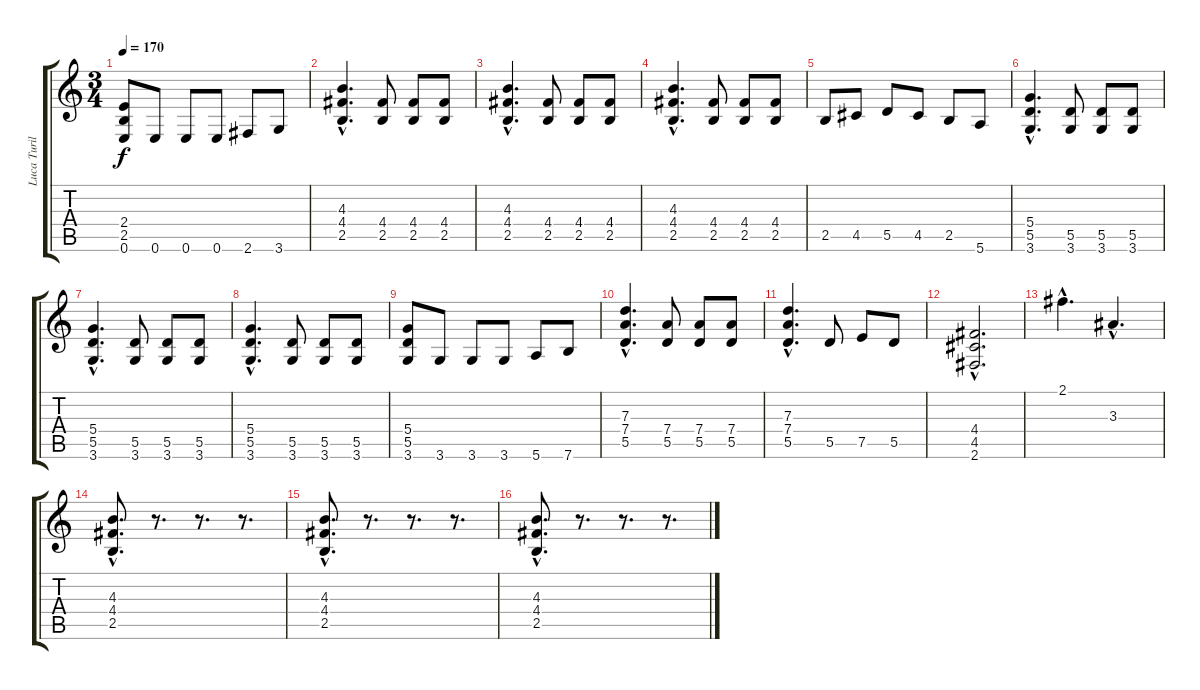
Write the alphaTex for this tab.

\track ("Luca Turilli - Rhythm Guitar" "Luca Turil") {instrument overdrivenguitar}
\staff {score tabs}
\tuning (E4 B3 G3 D3 A2 E2) {hide}
\ts (3 4)
\tempo 170
\clef g2
\ks c
(2.4 2.5 0.6).8{dy f} 0.6.8 0.6.8 0.6.8 2.6.8 3.6.8 |
(4.3{hac} 4.4{hac} 2.5{hac}).4{d} (4.4 2.5).8 (4.4 2.5).8 (4.4 2.5).8 |
(4.3{hac} 4.4{hac} 2.5{hac}).4{d} (4.4 2.5).8 (4.4 2.5).8 (4.4 2.5).8 |
(4.3{hac} 4.4{hac} 2.5{hac}).4{d} (4.4 2.5).8 (4.4 2.5).8 (4.4 2.5).8 |
2.5.8 4.5.8 5.5.8 4.5.8 2.5.8 5.6.8 |
(5.4{hac} 5.5{hac} 3.6{hac}).4{d} (5.5 3.6).8 (5.5 3.6).8 (5.5 3.6).8 |
(5.4{hac} 5.5{hac} 3.6{hac}).4{d} (5.5 3.6).8 (5.5 3.6).8 (5.5 3.6).8 |
(5.4{hac} 5.5{hac} 3.6{hac}).4{d} (5.5 3.6).8 (5.5 3.6).8 (5.5 3.6).8 |
(5.4 5.5 3.6).8 3.6.8 3.6.8 3.6.8 5.6.8 7.6.8 |
(7.3{hac} 7.4{hac} 5.5{hac}).4{d} (7.4 5.5).8 (7.4 5.5).8 (7.4 5.5).8 |
(7.3{hac} 7.4{hac} 5.5{hac}).4{d} 5.5.8 7.5.8 5.5.8 |
(4.4{hac} 4.5{hac} 2.6{hac}).2{d} |
2.1{hac}.4{d} 3.3{hac}.4{d} |
(4.3{hac} 4.4{hac} 2.5{hac}).8{d} r.8{d} r.8{d} r.8{d} |
(4.3{hac} 4.4{hac} 2.5{hac}).8{d} r.8{d} r.8{d} r.8{d} |
(4.3{hac} 4.4{hac} 2.5{hac}).8{d} r.8{d} r.8{d} r.8{d}
